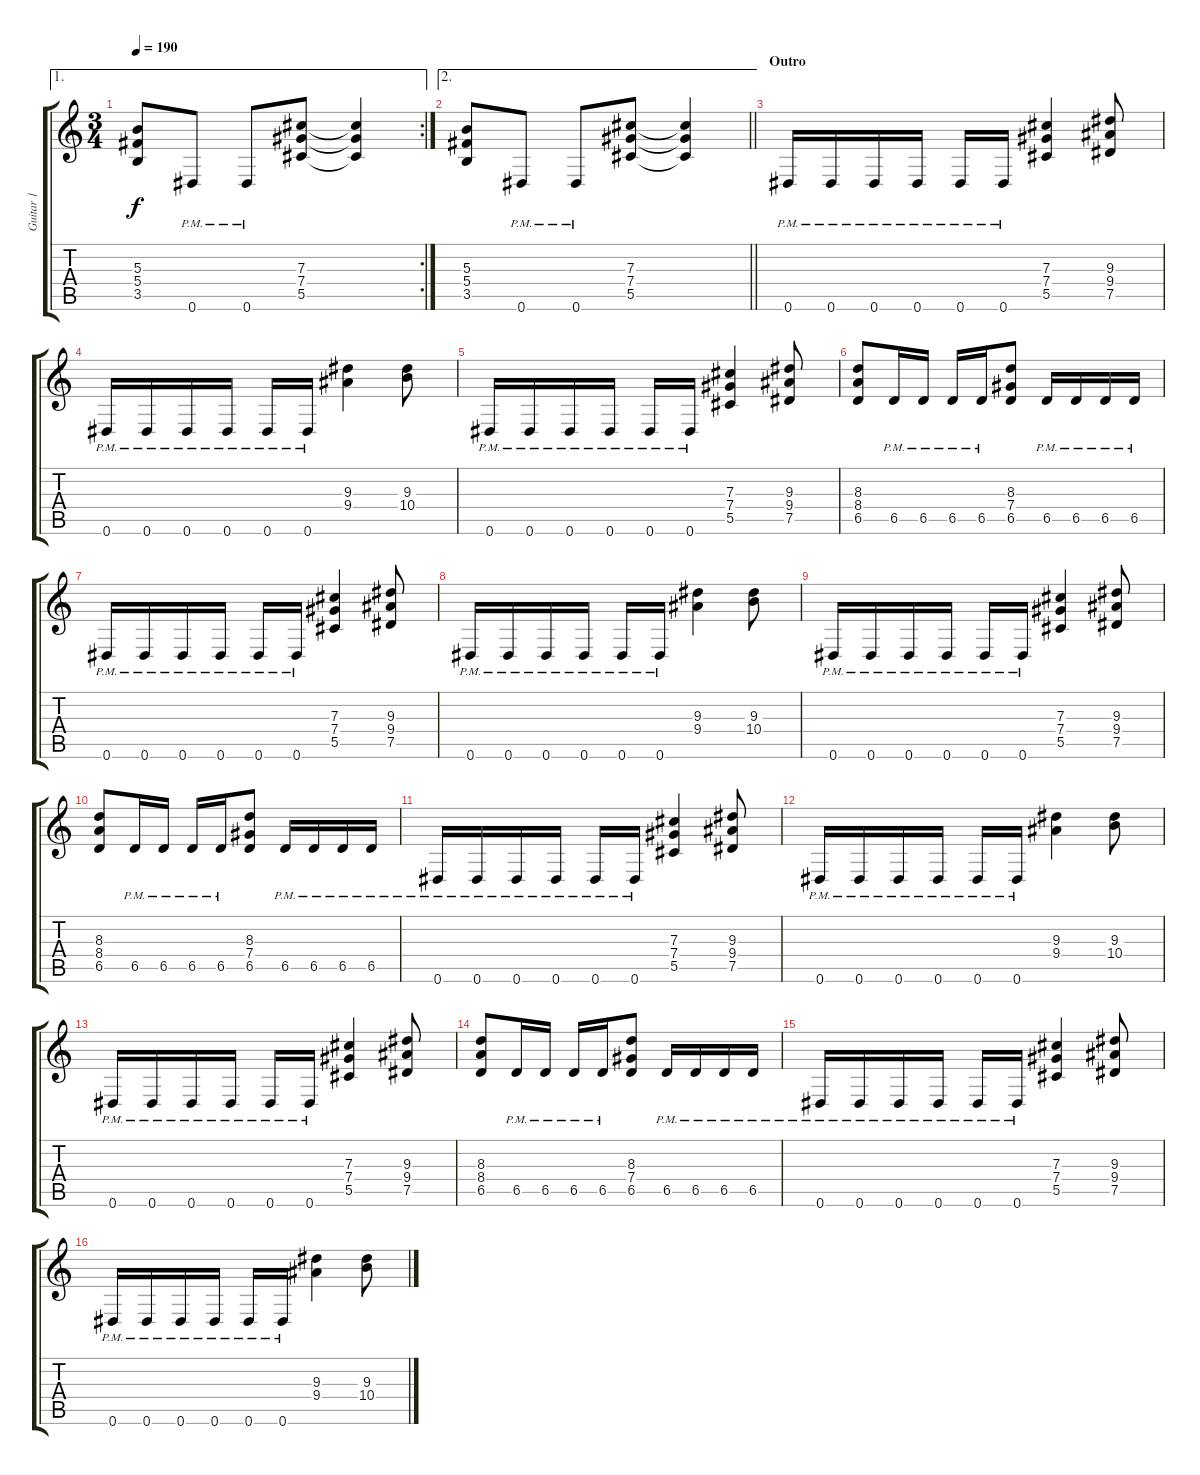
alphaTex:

\track ("Guitar 1" "Guitar 1") {instrument distortionguitar}
\staff {score tabs}
\tuning (Eb4 Bb3 Gb3 Db3 Ab2 Eb2) {hide}
\ae 1
\rc 2
\ts (3 4)
\tempo 190
\clef g2
\ks c
(5.3 5.4 3.5).8{dy f} 0.6{pm}.8 0.6{pm}.8 (7.3 7.4 5.5).8 (7.3{t} 7.4{t} 5.5{t}).4 |
\ae 2
\barLineRight lightlight
(5.3 5.4 3.5).8 0.6{pm}.8 0.6{pm}.8 (7.3 7.4 5.5).8 (7.3{t} 7.4{t} 5.5{t}).4 |
\section ("" "Outro")
0.6{pm}.16 0.6{pm}.16 0.6{pm}.16 0.6{pm}.16 0.6{pm}.16 0.6{pm}.16 (7.3 7.4 5.5).4 (9.3 9.4 7.5).8 |
0.6{pm}.16 0.6{pm}.16 0.6{pm}.16 0.6{pm}.16 0.6{pm}.16 0.6{pm}.16 (9.3 9.4).4 (9.3 10.4).8 |
0.6{pm}.16 0.6{pm}.16 0.6{pm}.16 0.6{pm}.16 0.6{pm}.16 0.6{pm}.16 (7.3 7.4 5.5).4 (9.3 9.4 7.5).8 |
(8.3 8.4 6.5).8 6.5{pm}.16 6.5{pm}.16 6.5{pm}.16 6.5{pm}.16 (8.3 7.4 6.5).8 6.5{pm}.16 6.5{pm}.16 6.5{pm}.16 6.5{pm}.16 |
0.6{pm}.16 0.6{pm}.16 0.6{pm}.16 0.6{pm}.16 0.6{pm}.16 0.6{pm}.16 (7.3 7.4 5.5).4 (9.3 9.4 7.5).8 |
0.6{pm}.16 0.6{pm}.16 0.6{pm}.16 0.6{pm}.16 0.6{pm}.16 0.6{pm}.16 (9.3 9.4).4 (9.3 10.4).8 |
0.6{pm}.16 0.6{pm}.16 0.6{pm}.16 0.6{pm}.16 0.6{pm}.16 0.6{pm}.16 (7.3 7.4 5.5).4 (9.3 9.4 7.5).8 |
(8.3 8.4 6.5).8 6.5{pm}.16 6.5{pm}.16 6.5{pm}.16 6.5{pm}.16 (8.3 7.4 6.5).8 6.5{pm}.16 6.5{pm}.16 6.5{pm}.16 6.5{pm}.16 |
0.6{pm}.16 0.6{pm}.16 0.6{pm}.16 0.6{pm}.16 0.6{pm}.16 0.6{pm}.16 (7.3 7.4 5.5).4 (9.3 9.4 7.5).8 |
0.6{pm}.16 0.6{pm}.16 0.6{pm}.16 0.6{pm}.16 0.6{pm}.16 0.6{pm}.16 (9.3 9.4).4 (9.3 10.4).8 |
0.6{pm}.16 0.6{pm}.16 0.6{pm}.16 0.6{pm}.16 0.6{pm}.16 0.6{pm}.16 (7.3 7.4 5.5).4 (9.3 9.4 7.5).8 |
(8.3 8.4 6.5).8 6.5{pm}.16 6.5{pm}.16 6.5{pm}.16 6.5{pm}.16 (8.3 7.4 6.5).8 6.5{pm}.16 6.5{pm}.16 6.5{pm}.16 6.5{pm}.16 |
0.6{pm}.16 0.6{pm}.16 0.6{pm}.16 0.6{pm}.16 0.6{pm}.16 0.6{pm}.16 (7.3 7.4 5.5).4 (9.3 9.4 7.5).8 |
0.6{pm}.16 0.6{pm}.16 0.6{pm}.16 0.6{pm}.16 0.6{pm}.16 0.6{pm}.16 (9.3 9.4).4 (9.3 10.4).8
